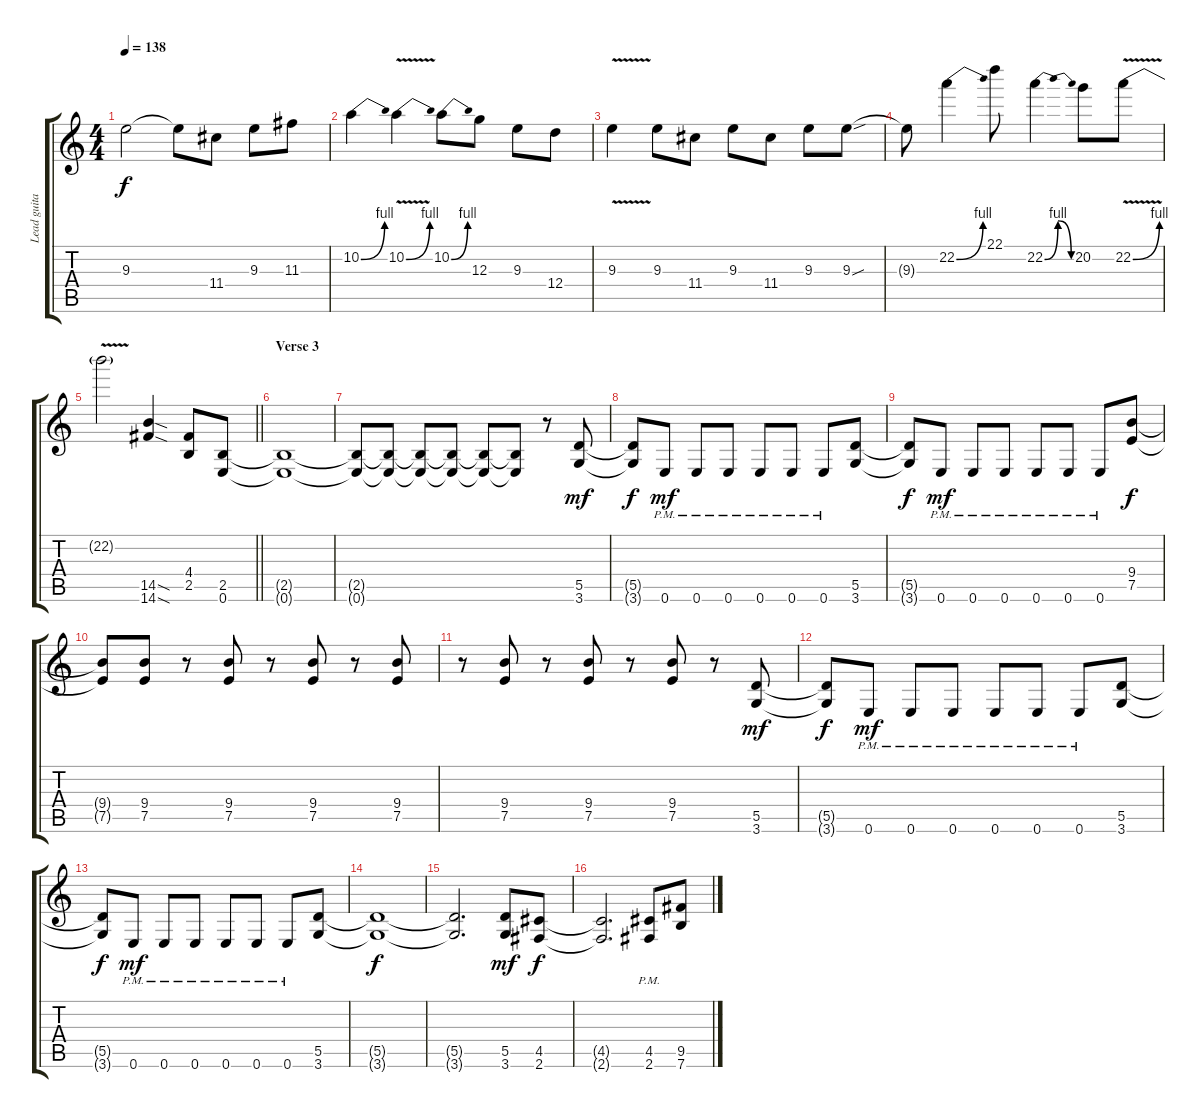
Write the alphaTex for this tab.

\track ("Lead guitar" "Lead guita") {instrument distortionguitar}
\staff {score tabs}
\tuning (E4 B3 G3 D3 A2 E2) {hide}
\ts (4 4)
\tempo 138
\clef g2
\ks c
9.3{t}.2{dy f} 9.3{t}.8 11.4.8 9.3.8 11.3.8 |
10.2{be (bend 0 0 60 4)}.4 10.2{be (bend 0 0 60 4) v}.4 10.2{be (bend 0 0 60 4)}.8 12.3.8 9.3.8 12.4.8 |
9.3{v}.4 9.3.8 11.4.8 9.3.8 11.4.8 9.3.8 9.3{sou}.8 |
9.3{t}.8 22.2{be (bend 0 0 60 4)}.4 22.1.8 22.2{be (bendrelease 0 0 20 4 30 4 60 0)}.4 20.2.8 22.2{be (bend 0 0 60 4) v}.8 |
\barLineRight lightlight
22.2{t}.2 (14.5{sod} 14.6{sod}).4 (4.4 2.5).8 (2.5 0.6).8 |
\section ("" "Verse 3")
(2.5{t} 0.6{t}).1 |
(2.5{t} 0.6{t}).8 (2.5{t} 0.6{t}).8 (2.5{t} 0.6{t}).8 (2.5{t} 0.6{t}).8 (2.5{t} 0.6{t}).8 (2.5{t} 0.6{t}).8 r.8 (5.5 3.6).8{dy mf} |
(5.5{t} 3.6{t}).8{dy f} 0.6{pm}.8{dy mf} 0.6{pm}.8 0.6{pm}.8 0.6{pm}.8 0.6{pm}.8 0.6{pm}.8 (5.5 3.6).8 |
(5.5{t} 3.6{t}).8{dy f} 0.6{pm}.8{dy mf} 0.6{pm}.8 0.6{pm}.8 0.6{pm}.8 0.6{pm}.8 0.6{pm}.8 (9.4 7.5).8{dy f} |
(9.4{t} 7.5{t}).8 (9.4 7.5).8 r.8 (9.4 7.5).8 r.8 (9.4 7.5).8 r.8 (9.4 7.5).8 |
r.8 (9.4 7.5).8 r.8 (9.4 7.5).8 r.8 (9.4 7.5).8 r.8 (5.5 3.6).8{dy mf} |
(5.5{t} 3.6{t}).8{dy f} 0.6{pm}.8{dy mf} 0.6{pm}.8 0.6{pm}.8 0.6{pm}.8 0.6{pm}.8 0.6{pm}.8 (5.5 3.6).8 |
(5.5{t} 3.6{t}).8{dy f} 0.6{pm}.8{dy mf} 0.6{pm}.8 0.6{pm}.8 0.6{pm}.8 0.6{pm}.8 0.6{pm}.8 (5.5 3.6).8 |
(5.5{t} 3.6{t}).1{dy f} |
(5.5{t} 3.6{t}).2{d} (5.5 3.6).8{dy mf} (4.5 2.6).8{dy f} |
(4.5{t} 2.6{t}).2{d} (4.5{pm} 2.6{pm}).8 (9.5 7.6).8
